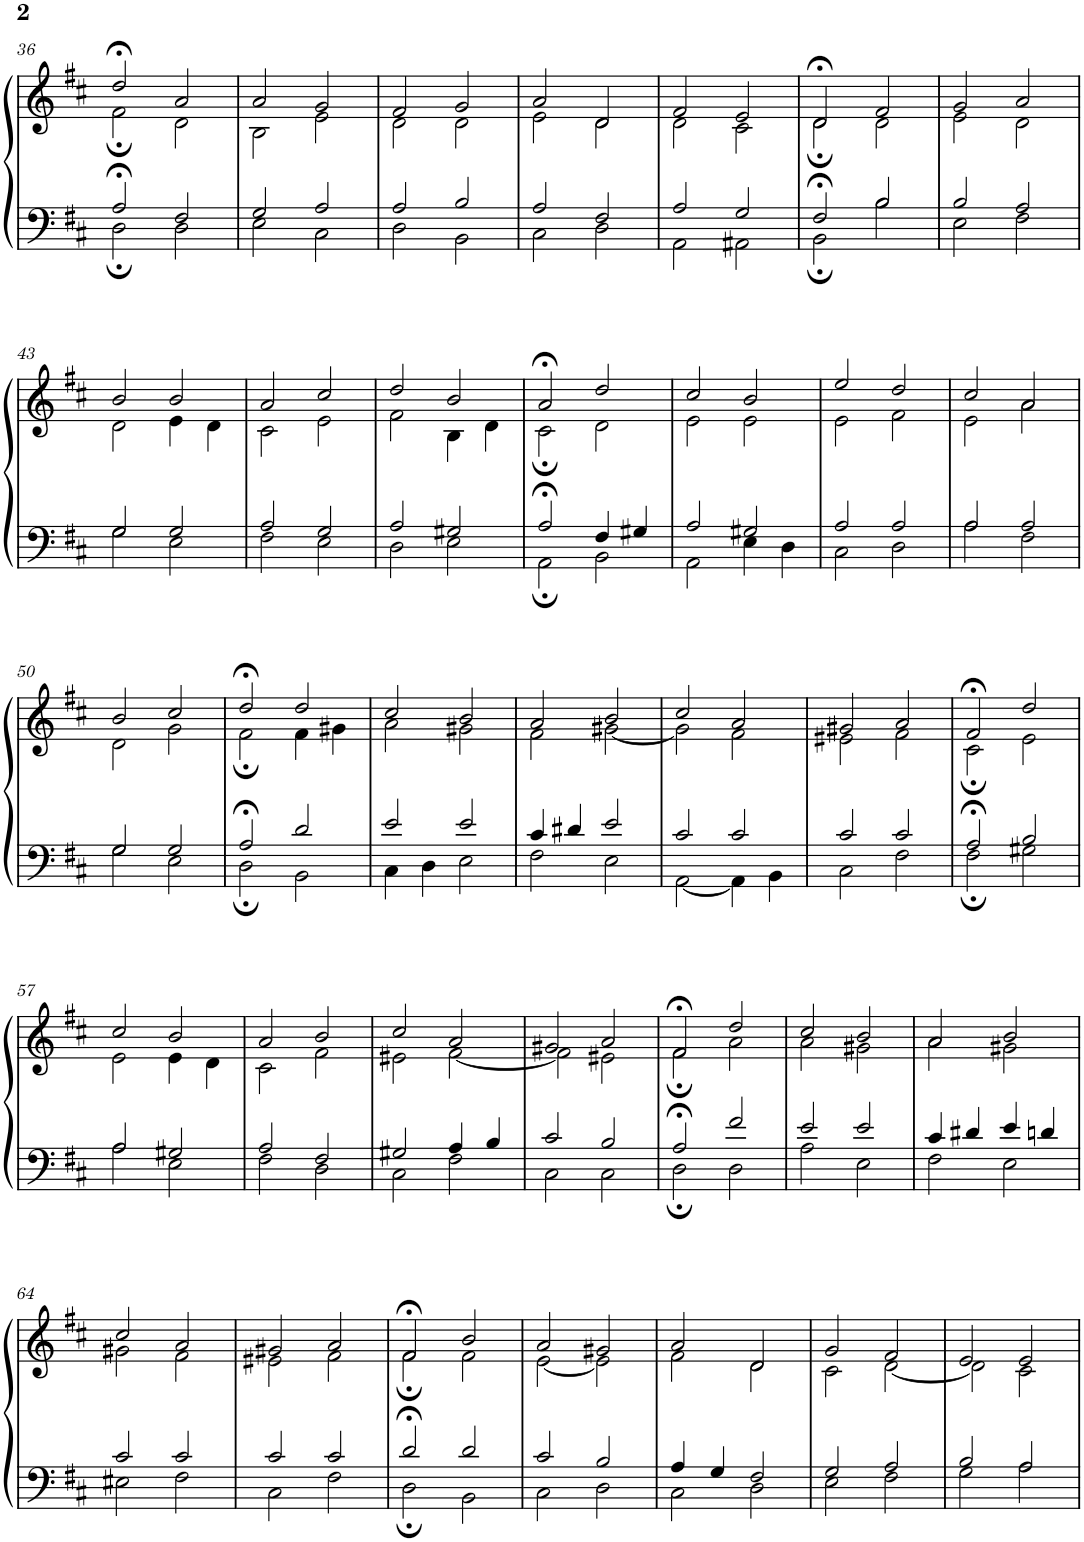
**kern	**kern
*part1	*part1
*staff2	*staff1
*I"Piano	*
*I'Pno.	*
!!LO:PB:g=z
*clefF4	*clefG2
*k[f#c#]	*k[f#c#]
*M4/4	*M4/4
*met(c)	*met(c)
=36	=36
*^	*^
2A;</	2D;\	2dd;</	2f#;\
2F#/	2D\	2a/	2d\
=37	=37	=37	=37
2G/	2E\	2a/	2B\
2A/	2C#\	2g/	2e\
=38	=38	=38	=38
2A/	2D\	2f#/	2d\
2B/	2BB\	2g/	2d\
=39	=39	=39	=39
2A/	2C#\	2a/	2e\
2F#/	2D\	2d/	2d\
=40	=40	=40	=40
2A/	2AA\	2f#/	2d\
2G/	2AA#X\	2e/	2c#\
=41	=41	=41	=41
2F#;</	2BB;\	2d;</	2d;\
2B/	2B\	2f#/	2d\
=42	=42	=42	=42
2B/	2E\	2g/	2e\
2A/	2F#\	2a/	2d\
!!LO:LB:g=z	!!
=43	=43	=43	=43
2G/	2G\	2b/	2d\
2G/	2E\	2b/	4e\
.	.	.	4d\
=44	=44	=44	=44
2A/	2F#\	2a/	2c#\
2G/	2E\	2cc#/	2e\
=45	=45	=45	=45
2A/	2D\	2dd/	2f#\
2G#X/	2E\	2b/	4B\
.	.	.	4d\
=46	=46	=46	=46
2A;</	2AA;\	2a;</	2c#;\
4F#/	2BB\	2dd/	2d\
4G#X/	.	.	.
=47	=47	=47	=47
2A/	2AA\	2cc#/	2e\
2G#X/	4E\	2b/	2e\
.	4D\	.	.
=48	=48	=48	=48
2A/	2C#\	2ee/	2e\
2A/	2D\	2dd/	2f#\
=49	=49	=49	=49
2A/	2A\	2cc#/	2e\
2A/	2F#\	2a/	2a\
!!LO:LB:g=z	!!
=50	=50	=50	=50
2G/	2G\	2b/	2d\
2G/	2E\	2cc#/	2g\
=51	=51	=51	=51
2A;</	2D;\	2dd;</	2f#;\
2d/	2BB\	2dd/	4f#\
.	.	.	4g#X\
=52	=52	=52	=52
2e/	4C#\	2cc#/	2a\
.	4D\	.	.
2e/	2E\	2b/	2g#X\
=53	=53	=53	=53
4c#/	2F#\	2a/	2f#\
4d#X/	.	.	.
2e/	2E\	2b/	[2g#X\
=54	=54	=54	=54
2c#/	[2AA\	2cc#/	2g#\]
2c#/	4AA\]	2a/	2f#\
.	4BB\	.	.
=55	=55	=55	=55
2c#/	2C#\	2g#X/	2e#X\
2c#/	2F#\	2a/	2f#\
=56	=56	=56	=56
2A;</	2F#;\	2f#;</	2c#;\
2B/	2G#X\	2dd/	2e\
!!LO:LB:g=z	!!
=57	=57	=57	=57
2A/	2A\	2cc#/	2e\
2G#X/	2E\	2b/	4e\
.	.	.	4d\
=58	=58	=58	=58
2A/	2F#\	2a/	2c#\
2F#/	2D\	2b/	2f#\
=59	=59	=59	=59
2G#X/	2C#\	2cc#/	2e#X\
4A/	2F#\	2a/	[2f#\
4B/	.	.	.
=60	=60	=60	=60
2c#/	2C#\	2g#X/	2f#\]
2B/	2C#\	2a/	2e#X\
=61	=61	=61	=61
2A;</	2D;\	2f#;</	2f#;\
2f#/	2D\	2dd/	2a\
=62	=62	=62	=62
2e/	2A\	2cc#/	2a\
2e/	2E\	2b/	2g#X\
=63	=63	=63	=63
4c#/	2F#\	2a/	2a\
4d#X/	.	.	.
4e/	2E\	2b/	2g#X\
4dn/	.	.	.
!!LO:LB:g=z	!!
=64	=64	=64	=64
2c#/	2E#X\	2cc#/	2g#X\
2c#/	2F#\	2a/	2f#\
=65	=65	=65	=65
2c#/	2C#\	2g#X/	2e#X\
2c#/	2F#\	2a/	2f#\
=66	=66	=66	=66
2d;</	2D;\	2f#;</	2f#;\
2d/	2BB\	2b/	2f#\
=67	=67	=67	=67
2c#/	2C#\	2a/	[2e\
2B/	2D\	2g#X/	2e\]
=68	=68	=68	=68
4A/	2C#\	2a/	2f#\
4G/	.	.	.
2F#/	2D\	2d/	2d\
=69	=69	=69	=69
2G/	2E\	2g/	2c#\
2A/	2F#\	2f#/	[2d\
=70	=70	=70	=70
2B/	2G\	2e/	2d\]
2A/	2A\	2e/	2c#\
*v	*v	*	*
*	*v	*v
=	=
*-	*-
